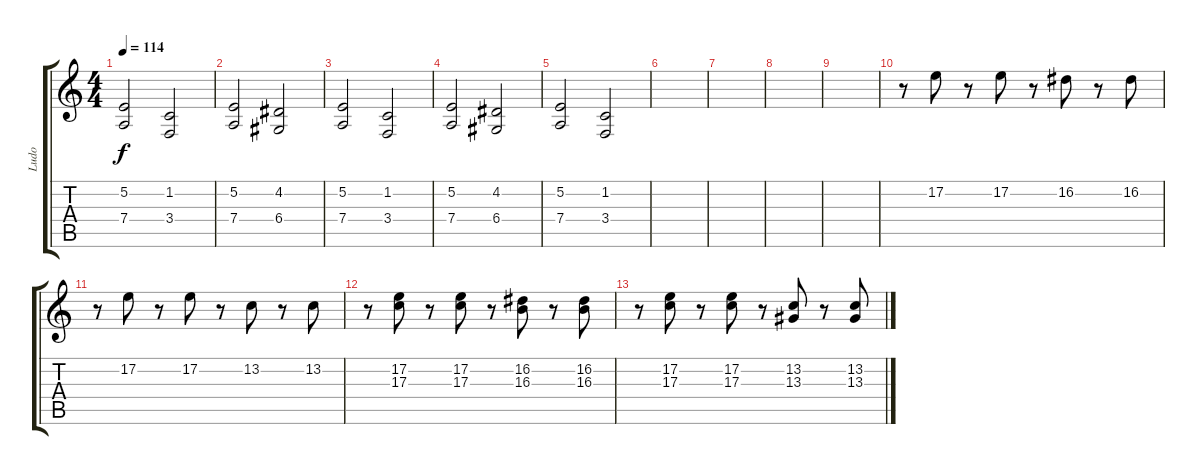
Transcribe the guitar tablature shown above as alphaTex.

\track ("Ludo" "Ludo") {instrument stringensemble2}
\staff {score tabs}
\tuning (E4 B3 G3 D3 A2 D2) {hide}
\ts (4 4)
\tempo 114
\clef g2
\ks c
(5.2 7.4).2{dy f} (1.2 3.4).2 |
(5.2 7.4).2 (4.2 6.4).2 |
(5.2 7.4).2 (1.2 3.4).2 |
(5.2 7.4).2 (4.2 6.4).2 |
(5.2 7.4).2 (1.2 3.4).2 |
|
|
|
|
r.8 17.2.8 r.8 17.2.8 r.8 16.2.8 r.8 16.2.8 |
r.8 17.2.8 r.8 17.2.8 r.8 13.2.8 r.8 13.2.8 |
r.8 (17.2 17.3).8 r.8 (17.2 17.3).8 r.8 (16.2 16.3).8 r.8 (16.2 16.3).8 |
r.8 (17.2 17.3).8 r.8 (17.2 17.3).8 r.8 (13.2 13.3).8 r.8 (13.2 13.3).8
